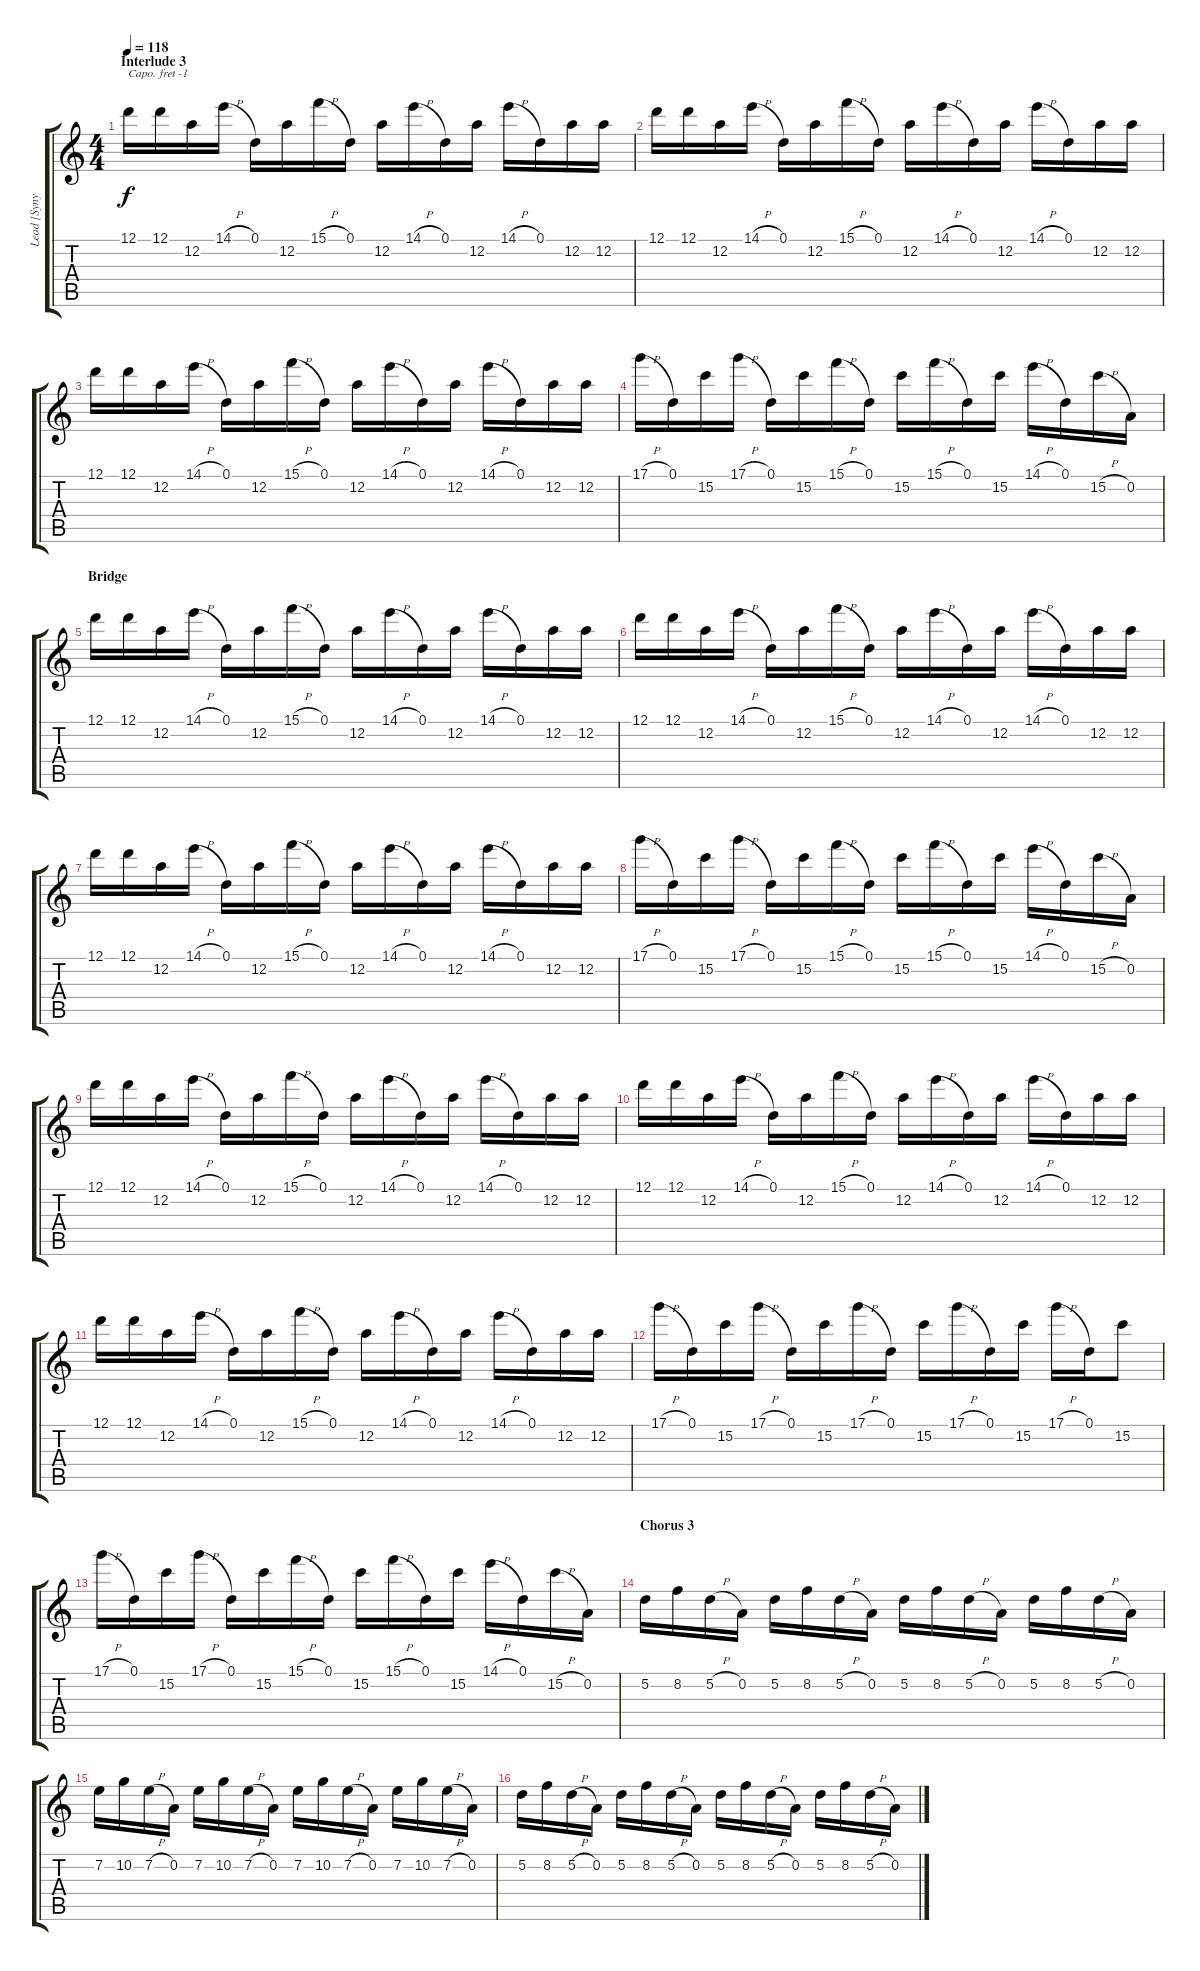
\track ("Lead [Synyster Gates]" "Lead [Syny") {instrument distortionguitar}
\staff {score tabs}
\capo -1
\tuning (Eb4 Bb3 Gb3 Db3 Ab2 Db2) {hide}
\ts (4 4)
\section ("" "Interlude 3")
\tempo 118
\clef g2
\ks c
12.1.16{dy f} 12.1.16 12.2.16 14.1{h}.16 0.1.16 12.2.16 15.1{h}.16 0.1.16 12.2.16 14.1{h}.16 0.1.16 12.2.16 14.1{h}.16 0.1.16 12.2.16 12.2.16 |
12.1.16 12.1.16 12.2.16 14.1{h}.16 0.1.16 12.2.16 15.1{h}.16 0.1.16 12.2.16 14.1{h}.16 0.1.16 12.2.16 14.1{h}.16 0.1.16 12.2.16 12.2.16 |
12.1.16 12.1.16 12.2.16 14.1{h}.16 0.1.16 12.2.16 15.1{h}.16 0.1.16 12.2.16 14.1{h}.16 0.1.16 12.2.16 14.1{h}.16 0.1.16 12.2.16 12.2.16 |
17.1{h}.16 0.1.16 15.2.16 17.1{h}.16 0.1.16 15.2.16 15.1{h}.16 0.1.16 15.2.16 15.1{h}.16 0.1.16 15.2.16 14.1{h}.16 0.1.16 15.2{h}.16 0.2.16 |
\section ("" "Bridge")
12.1.16 12.1.16 12.2.16 14.1{h}.16 0.1.16 12.2.16 15.1{h}.16 0.1.16 12.2.16 14.1{h}.16 0.1.16 12.2.16 14.1{h}.16 0.1.16 12.2.16 12.2.16 |
12.1.16 12.1.16 12.2.16 14.1{h}.16 0.1.16 12.2.16 15.1{h}.16 0.1.16 12.2.16 14.1{h}.16 0.1.16 12.2.16 14.1{h}.16 0.1.16 12.2.16 12.2.16 |
12.1.16 12.1.16 12.2.16 14.1{h}.16 0.1.16 12.2.16 15.1{h}.16 0.1.16 12.2.16 14.1{h}.16 0.1.16 12.2.16 14.1{h}.16 0.1.16 12.2.16 12.2.16 |
17.1{h}.16 0.1.16 15.2.16 17.1{h}.16 0.1.16 15.2.16 15.1{h}.16 0.1.16 15.2.16 15.1{h}.16 0.1.16 15.2.16 14.1{h}.16 0.1.16 15.2{h}.16 0.2.16 |
12.1.16 12.1.16 12.2.16 14.1{h}.16 0.1.16 12.2.16 15.1{h}.16 0.1.16 12.2.16 14.1{h}.16 0.1.16 12.2.16 14.1{h}.16 0.1.16 12.2.16 12.2.16 |
12.1.16 12.1.16 12.2.16 14.1{h}.16 0.1.16 12.2.16 15.1{h}.16 0.1.16 12.2.16 14.1{h}.16 0.1.16 12.2.16 14.1{h}.16 0.1.16 12.2.16 12.2.16 |
12.1.16 12.1.16 12.2.16 14.1{h}.16 0.1.16 12.2.16 15.1{h}.16 0.1.16 12.2.16 14.1{h}.16 0.1.16 12.2.16 14.1{h}.16 0.1.16 12.2.16 12.2.16 |
17.1{h}.16 0.1.16 15.2.16 17.1{h}.16 0.1.16 15.2.16 17.1{h}.16 0.1.16 15.2.16 17.1{h}.16 0.1.16 15.2.16 17.1{h}.16 0.1.16 15.2.8 |
17.1{h}.16 0.1.16 15.2.16 17.1{h}.16 0.1.16 15.2.16 15.1{h}.16 0.1.16 15.2.16 15.1{h}.16 0.1.16 15.2.16 14.1{h}.16 0.1.16 15.2{h}.16 0.2.16 |
\section ("" "Chorus 3")
5.2.16 8.2.16 5.2{h}.16 0.2.16 5.2.16 8.2.16 5.2{h}.16 0.2.16 5.2.16 8.2.16 5.2{h}.16 0.2.16 5.2.16 8.2.16 5.2{h}.16 0.2.16 |
7.2.16 10.2.16 7.2{h}.16 0.2.16 7.2.16 10.2.16 7.2{h}.16 0.2.16 7.2.16 10.2.16 7.2{h}.16 0.2.16 7.2.16 10.2.16 7.2{h}.16 0.2.16 |
5.2.16 8.2.16 5.2{h}.16 0.2.16 5.2.16 8.2.16 5.2{h}.16 0.2.16 5.2.16 8.2.16 5.2{h}.16 0.2.16 5.2.16 8.2.16 5.2{h}.16 0.2.16
